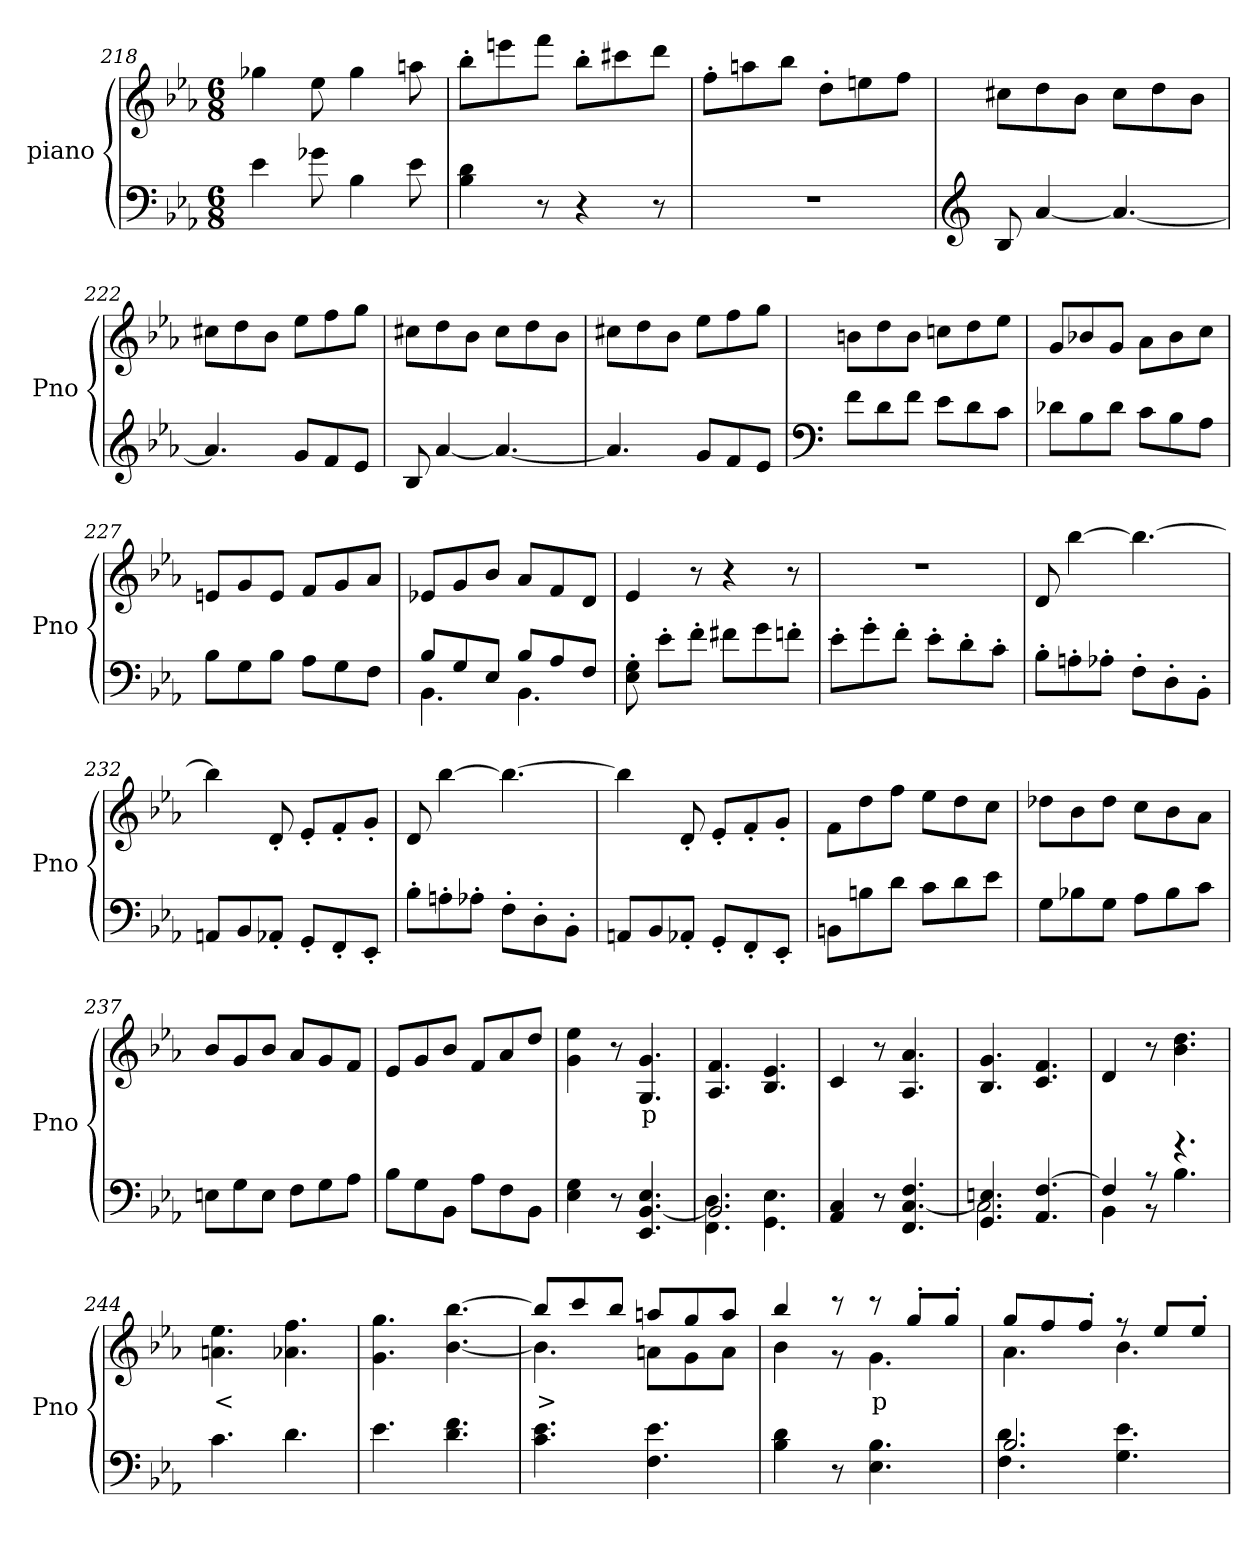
**kern	**kern	**text
*part2	*part1	*part1
*staff2	*staff1	*staff1
*I"piano	*I"piano	*
*I'Pno	*I'Pno	*
*clefF4	*clefG2	*
*k[b-e-a-]	*k[b-e-a-]	*
*M6/8	*M6/8	*
=218	=218	=218
4e-\	4gg-X\	.
8g-X\	8ee-\	.
4B-\	4gg-\	.
8e-\	8aan\	.
!!LO:LB:g=z
=219	=219	=219
4B-\ 4d\	8bb-'\L	.
.	8eeen\	.
8r	8fff\J	.
4r	8bb-'\L	.
.	8ccc#X\	.
8r	8ddd\J	.
=220	=220	=220
2.r	8ff'\L	.
.	8aan\	.
.	8bb-\J	.
.	8dd'\L	.
.	8een\	.
.	8ff\J	.
=221	=221	=221
*clefG2	*	*
8B-/	8cc#X\L	.
[4a-/	8dd\	.
.	8b-\J	.
4.a-/_	8cc#\L	.
.	8dd\	.
.	8b-\J	.
=222	=222	=222
4.a-/]	8cc#X\L	.
.	8dd\	.
.	8b-\J	.
8g/L	8ee-\L	.
8f/	8ff\	.
8e-/J	8gg\J	.
=223	=223	=223
8B-/	8cc#X\L	.
[4a-/	8dd\	.
.	8b-\J	.
4.a-/_	8cc#\L	.
.	8dd\	.
.	8b-\J	.
=224	=224	=224
4.a-/]	8cc#X\L	.
.	8dd\	.
.	8b-\J	.
8g/L	8ee-\L	.
8f/	8ff\	.
8e-/J	8gg\J	.
!!LO:LB:g=z
=225	=225	=225
*clefF4	*	*
8f\L	8bn\L	.
8d\	8dd\	.
8f\J	8b\J	.
8e-\L	8ccn\L	.
8d\	8dd\	.
8c\J	8ee-\J	.
=226	=226	=226
8d-X\L	8g/L	.
8B-\	8b-X/	.
8d-\J	8g/J	.
8c\L	8a-\L	.
8B-\	8b-\	.
8A-\J	8cc\J	.
=227	=227	=227
8B-\L	8en/L	.
8G\	8g/	.
8B-\J	8e/J	.
8A-\L	8f/L	.
8G\	8g/	.
8F\J	8a-/J	.
=228	=228	=228
*^	*	*
8B-/L	4.BB-\	8e-X/L	.
8G/	.	8g/	.
8E-/J	.	8b-/J	.
8B-/L	4.BB-\	8a-/L	.
8A-/	.	8f/	.
8F/J	.	8d/J	.
*v	*v	*	*
=229	=229	=229
8E-\' 8G\'	4e-/	.
8e-'\L	.	.
8f'\J	8r	.
8f#X\L	4r	.
8g\	.	.
8fn'\J	8r	.
=230	=230	=230
8e-'\L	2.r	.
8g'\	.	.
8f'\J	.	.
8e-'\L	.	.
8d'\	.	.
8c'\J	.	.
!!LO:LB:g=z
=231	=231	=231
8B-'\L	8d/	.
8An'\	[4bb-\	.
8A-X'\J	.	.
8F'\L	4.bb-\_	.
8D'\	.	.
8BB-'\J	.	.
=232	=232	=232
8AAn/L	4bb-\]	.
8BB-/	.	.
8AA-X'/J	8d'/	.
8GG'/L	8e-'/L	.
8FF'/	8f'/	.
8EE-'/J	8g'/J	.
=233	=233	=233
8B-'\L	8d/	.
8An'\	[4bb-\	.
8A-X'\J	.	.
8F'\L	4.bb-\_	.
8D'\	.	.
8BB-'\J	.	.
=234	=234	=234
8AAn/L	4bb-\]	.
8BB-/	.	.
8AA-X'/J	8d'/	.
8GG'/L	8e-'/L	.
8FF'/	8f'/	.
8EE-'/J	8g'/J	.
=235	=235	=235
8BBn\L	8f\L	.
8Bn\	8dd\	.
8d\J	8ff\J	.
8c\L	8ee-\L	.
8d\	8dd\	.
8e-\J	8cc\J	.
=236	=236	=236
8G\L	8dd-X\L	.
8B-X\	8b-\	.
8G\J	8dd-\J	.
8A-\L	8cc\L	.
8B-\	8b-\	.
8c\J	8a-\J	.
!!LO:PB:g=z
=237	=237	=237
8En\L	8b-/L	.
8G\	8g/	.
8E\J	8b-/J	.
8F\L	8a-/L	.
8G\	8g/	.
8A-\J	8f/J	.
=238	=238	=238
8B-\L	8e-/L	.
8G\	8g/	.
8BB-\J	8b-/J	.
8A-\L	8f/L	.
8F\	8a-/	.
8BB-\J	8dd/J	.
=239	=239	=239
4E-\ 4G\	4g\ 4ee-\	.
8r	8r	.
4.EE-/ [4.BB-/ 4.E-/	4.G/ 4.g/	p
=240	=240	=240
*^	*	*
2.BB-/]	4.FF\ 4.D\	4.A-/ 4.f/	.
.	4.GG\ 4.E-\	4.B-/ 4.e-/	.
*v	*v	*	*
=241	=241	=241
4AA-/ 4C/	4c/	.
8r	8r	.
4.FF/ [4.C/ 4.F/	4.A-/ 4.a-/	.
=242	=242	=242
*^	*	*
4.GG/ 4.En/	2.C\]	4.B-/ 4.g/	.
4.AA-/ [4.F/	.	4.c/ 4.f/	.
=243	=243	=243	=243
4F/]	4BB-\	4d/	.
8r	8r	8r	.
4.r	4.B-\	4.b-\ 4.dd\	.
*v	*v	*	*
=244	=244	=244
4.c\	4.an\ 4.ee-\	<
4.d\	4.a-X\ 4.ff\	.
=245	=245	=245
4.e-\	4.g\ 4.gg\	.
4.d\ 4.f\	[4.b-\ [4.bb-\	.
!!LO:LB:g=z
=246	=246	=246
*	*^	*
4.c\ 4.e-\	8bb-/L]	4.b-\]	>
.	8ccc/	.	.
.	8bb-/J	.	.
4.F\ 4.e-\	8aan/L	8an\L	.
.	8gg/	8g\	.
.	8aa/J	8a\J	.
=247	=247	=247	=247
4B-\ 4d\	4bb-/	4b-\	.
8r	8r	8r	.
4.E-\ 4.B-\	8r	4.g\	p
.	8gg'/L	.	.
.	8gg'/J	.	.
=248	=248	=248	=248
*^	*	*	*
2.B-/	4.F\ 4.d\	8gg/L	4.a-\	.
.	.	8ff/	.	.
.	.	8ff'/J	.	.
.	4.G\ 4.e-\	8r	4.b-\	.
.	.	8ee-/L	.	.
.	.	8ee-'/J	.	.
*v	*v	*	*	*
*	*v	*v	*
=	=	=
*-	*-	*-
